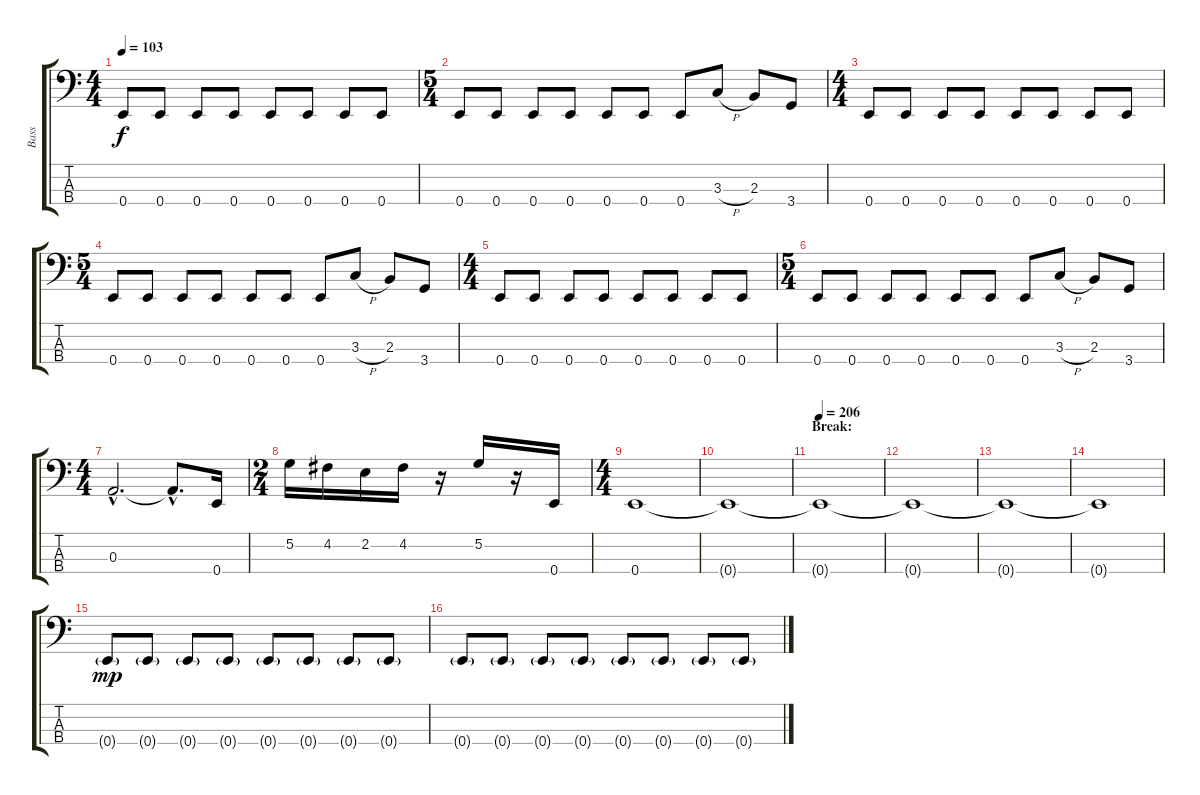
\track ("Bass" "Bass") {instrument electricbasspick}
\staff {score tabs}
\tuning (G2 D2 A1 E1) {hide}
\ts (4 4)
\tempo 103
\clef f4
\ks c
0.4.8{dy f} 0.4.8 0.4.8 0.4.8 0.4.8 0.4.8 0.4.8 0.4.8 |
\ts (5 4)
0.4.8 0.4.8 0.4.8 0.4.8 0.4.8 0.4.8 0.4.8 3.3{h}.8 2.3.8 3.4.8 |
\ts (4 4)
0.4.8 0.4.8 0.4.8 0.4.8 0.4.8 0.4.8 0.4.8 0.4.8 |
\ts (5 4)
0.4.8 0.4.8 0.4.8 0.4.8 0.4.8 0.4.8 0.4.8 3.3{h}.8 2.3.8 3.4.8 |
\ts (4 4)
0.4.8 0.4.8 0.4.8 0.4.8 0.4.8 0.4.8 0.4.8 0.4.8 |
\ts (5 4)
0.4.8 0.4.8 0.4.8 0.4.8 0.4.8 0.4.8 0.4.8 3.3{h}.8 2.3.8 3.4.8 |
\ts (4 4)
0.3{hac}.2{d} 0.3{hac t}.8{d} 0.4.16 |
\ts (2 4)
5.2.16 4.2.16 2.2.16 4.2.16 r.16 5.2.16 r.16 0.4.16 |
\ts (4 4)
0.4.1{instrument slapbass2} |
0.4{t}.1 |
\section ("" "Break:")
\tempo 206
0.4{t}.1 |
0.4{t}.1 |
0.4{t}.1 |
0.4{t}.1 |
0.4{g}.8{dy mp} 0.4{g}.8 0.4{g}.8 0.4{g}.8 0.4{g}.8 0.4{g}.8 0.4{g}.8 0.4{g}.8 |
0.4{g}.8 0.4{g}.8 0.4{g}.8 0.4{g}.8 0.4{g}.8 0.4{g}.8 0.4{g}.8 0.4{g}.8
